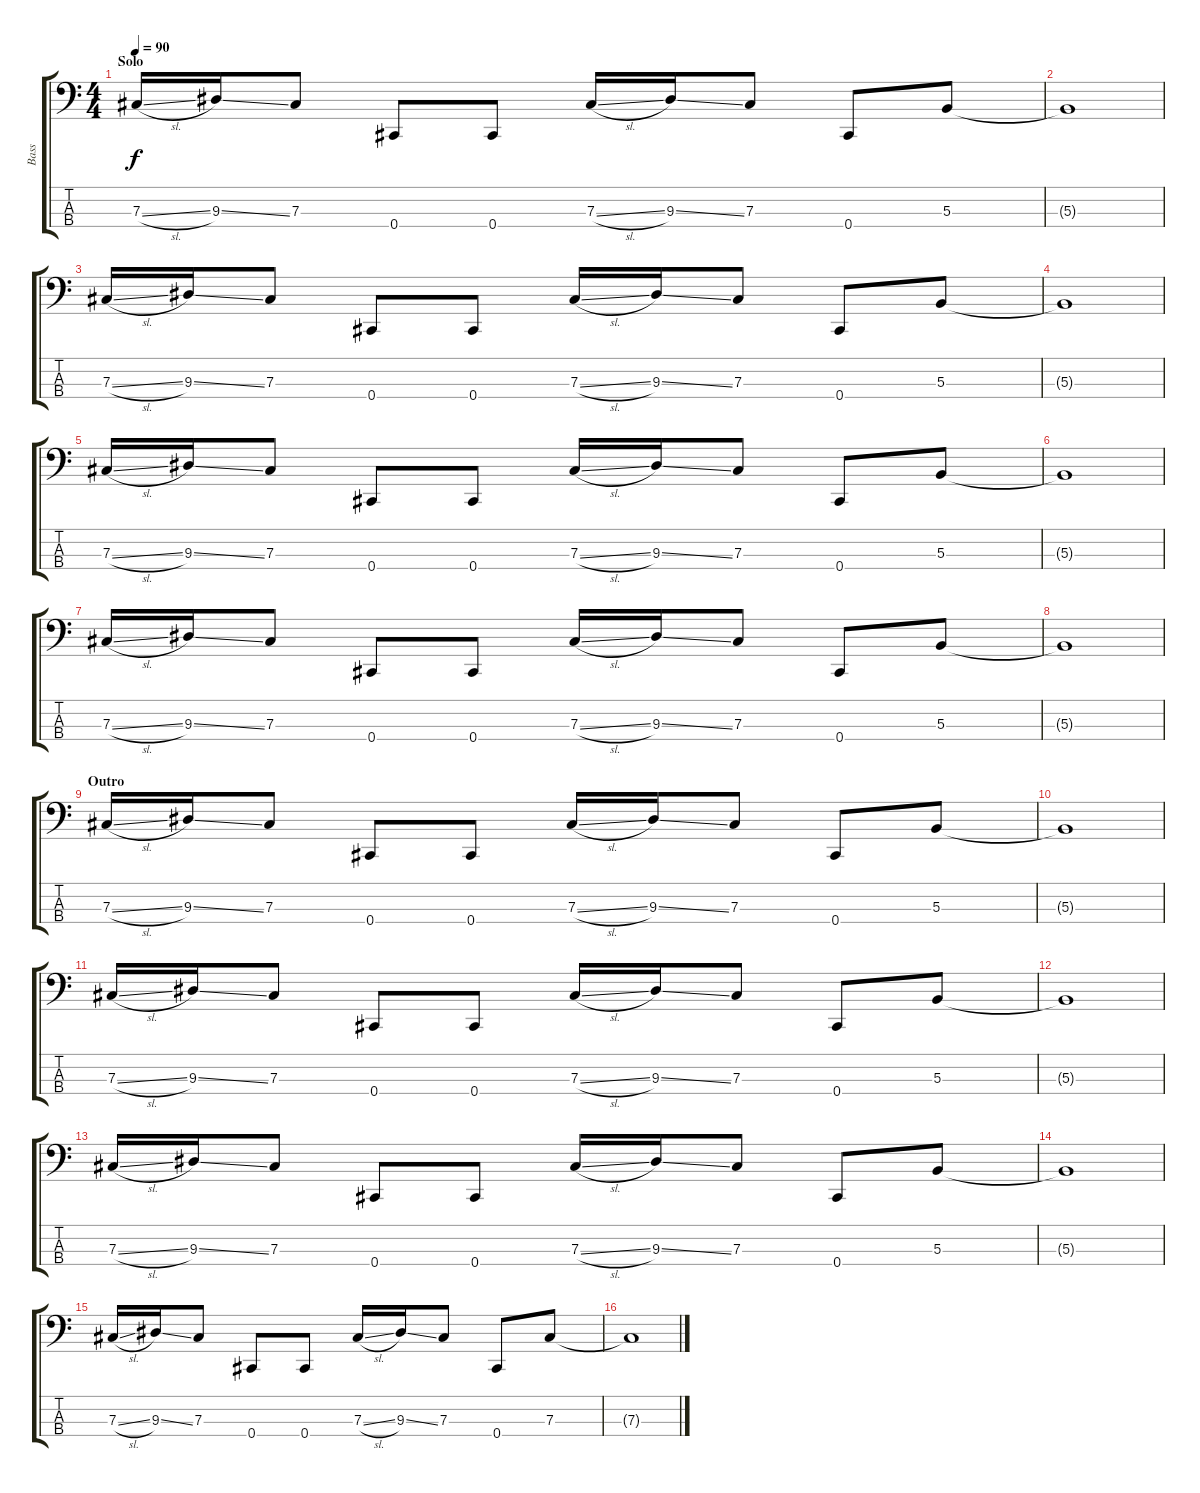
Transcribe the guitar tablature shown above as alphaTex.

\track ("Bass" "Bass") {instrument electricbassfinger}
\staff {score tabs}
\tuning (E2 B1 Gb1 Db1) {hide}
\ts (4 4)
\section ("" "Solo")
\tempo 90
\clef f4
\ks c
7.3{sl}.16{dy f} 9.3{ss}.16 7.3.8 0.4.8 0.4.8 7.3{sl}.16 9.3{ss}.16 7.3.8 0.4.8 5.3.8 |
5.3{t}.1 |
7.3{sl}.16 9.3{ss}.16 7.3.8 0.4.8 0.4.8 7.3{sl}.16 9.3{ss}.16 7.3.8 0.4.8 5.3.8 |
5.3{t}.1 |
7.3{sl}.16 9.3{ss}.16 7.3.8 0.4.8 0.4.8 7.3{sl}.16 9.3{ss}.16 7.3.8 0.4.8 5.3.8 |
5.3{t}.1 |
7.3{sl}.16 9.3{ss}.16 7.3.8 0.4.8 0.4.8 7.3{sl}.16 9.3{ss}.16 7.3.8 0.4.8 5.3.8 |
5.3{t}.1 |
\section ("" "Outro")
7.3{sl}.16 9.3{ss}.16 7.3.8 0.4.8 0.4.8 7.3{sl}.16 9.3{ss}.16 7.3.8 0.4.8 5.3.8 |
5.3{t}.1 |
7.3{sl}.16 9.3{ss}.16 7.3.8 0.4.8 0.4.8 7.3{sl}.16 9.3{ss}.16 7.3.8 0.4.8 5.3.8 |
5.3{t}.1 |
7.3{sl}.16 9.3{ss}.16 7.3.8 0.4.8 0.4.8 7.3{sl}.16 9.3{ss}.16 7.3.8 0.4.8 5.3.8 |
5.3{t}.1 |
7.3{sl}.16 9.3{ss}.16 7.3.8 0.4.8 0.4.8 7.3{sl}.16 9.3{ss}.16 7.3.8 0.4.8 7.3.8 |
7.3{t}.1{volume 0}
